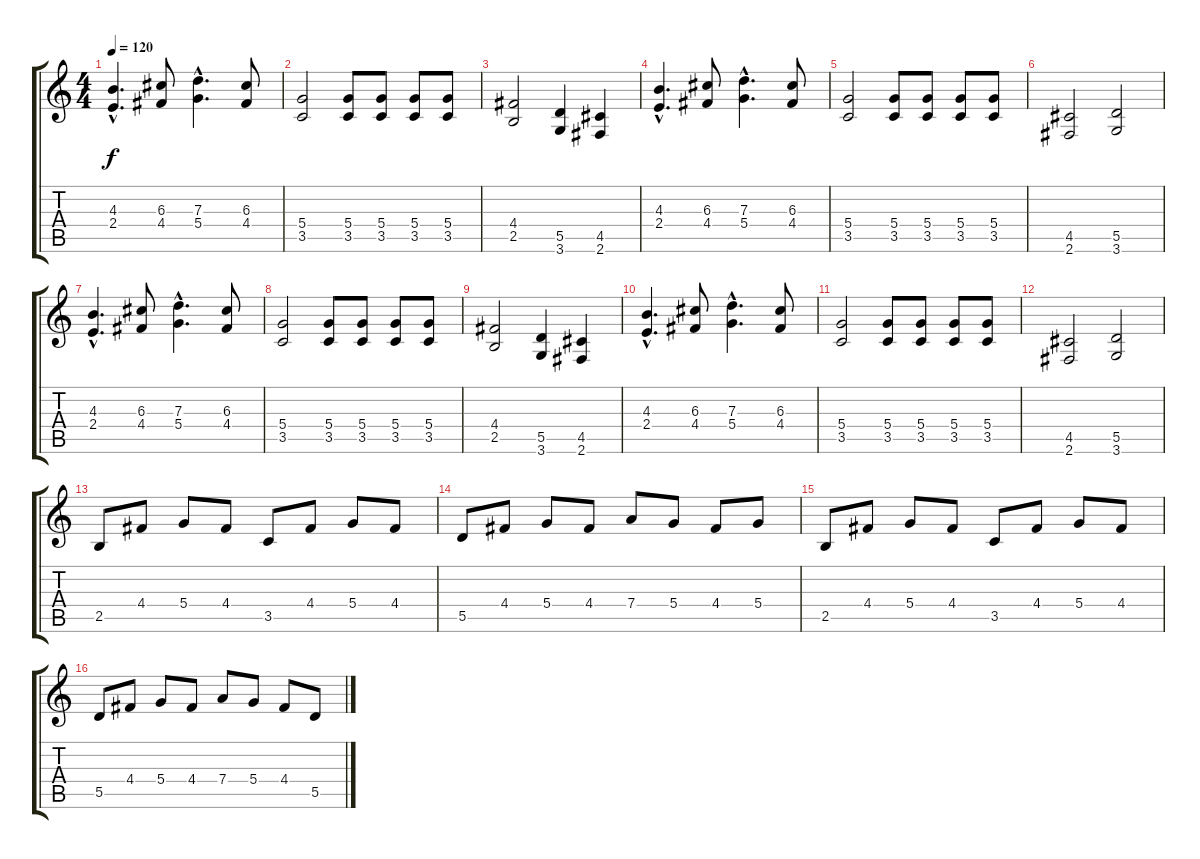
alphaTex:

\track "" {instrument distortionguitar}
\staff {score tabs}
\tuning (E4 B3 G3 D3 A2 E2) {hide}
\ts (4 4)
\tempo 120
\clef g2
\ks c
(4.3{hac} 2.4{hac}).4{d dy f} (6.3 4.4).8 (7.3{hac} 5.4{hac}).4{d} (6.3 4.4).8 |
(5.4 3.5).2 (5.4 3.5).8 (5.4 3.5).8 (5.4 3.5).8 (5.4 3.5).8 |
(4.4 2.5).2 (5.5 3.6).4 (4.5 2.6).4 |
(4.3{hac} 2.4{hac}).4{d} (6.3 4.4).8 (7.3{hac} 5.4{hac}).4{d} (6.3 4.4).8 |
(5.4 3.5).2 (5.4 3.5).8 (5.4 3.5).8 (5.4 3.5).8 (5.4 3.5).8 |
(4.5 2.6).2 (5.5 3.6).2 |
(4.3{hac} 2.4{hac}).4{d} (6.3 4.4).8 (7.3{hac} 5.4{hac}).4{d} (6.3 4.4).8 |
(5.4 3.5).2 (5.4 3.5).8 (5.4 3.5).8 (5.4 3.5).8 (5.4 3.5).8 |
(4.4 2.5).2 (5.5 3.6).4 (4.5 2.6).4 |
(4.3{hac} 2.4{hac}).4{d} (6.3 4.4).8 (7.3{hac} 5.4{hac}).4{d} (6.3 4.4).8 |
(5.4 3.5).2 (5.4 3.5).8 (5.4 3.5).8 (5.4 3.5).8 (5.4 3.5).8 |
(4.5 2.6).2 (5.5 3.6).2 |
2.5.8 4.4.8 5.4.8 4.4.8 3.5.8 4.4.8 5.4.8 4.4.8 |
5.5.8 4.4.8 5.4.8 4.4.8 7.4.8 5.4.8 4.4.8 5.4.8 |
2.5.8 4.4.8 5.4.8 4.4.8 3.5.8 4.4.8 5.4.8 4.4.8 |
5.5.8 4.4.8 5.4.8 4.4.8 7.4.8 5.4.8 4.4.8 5.5.8
